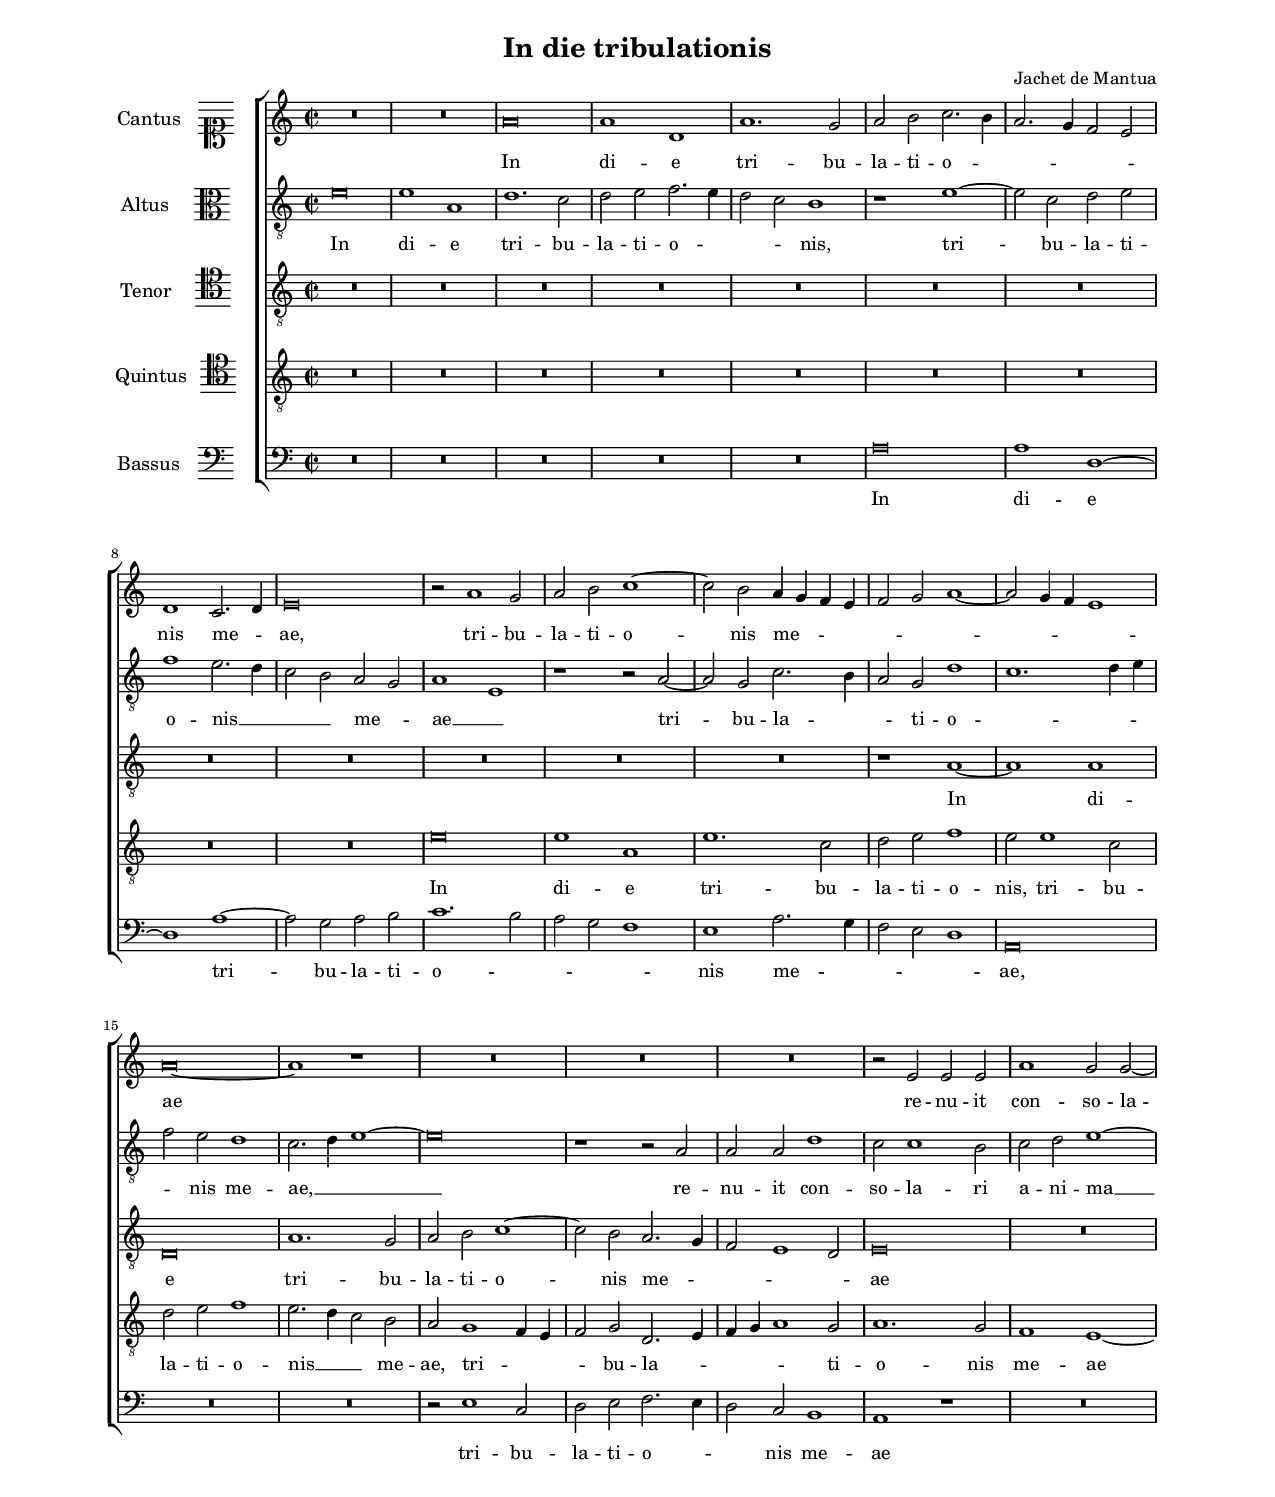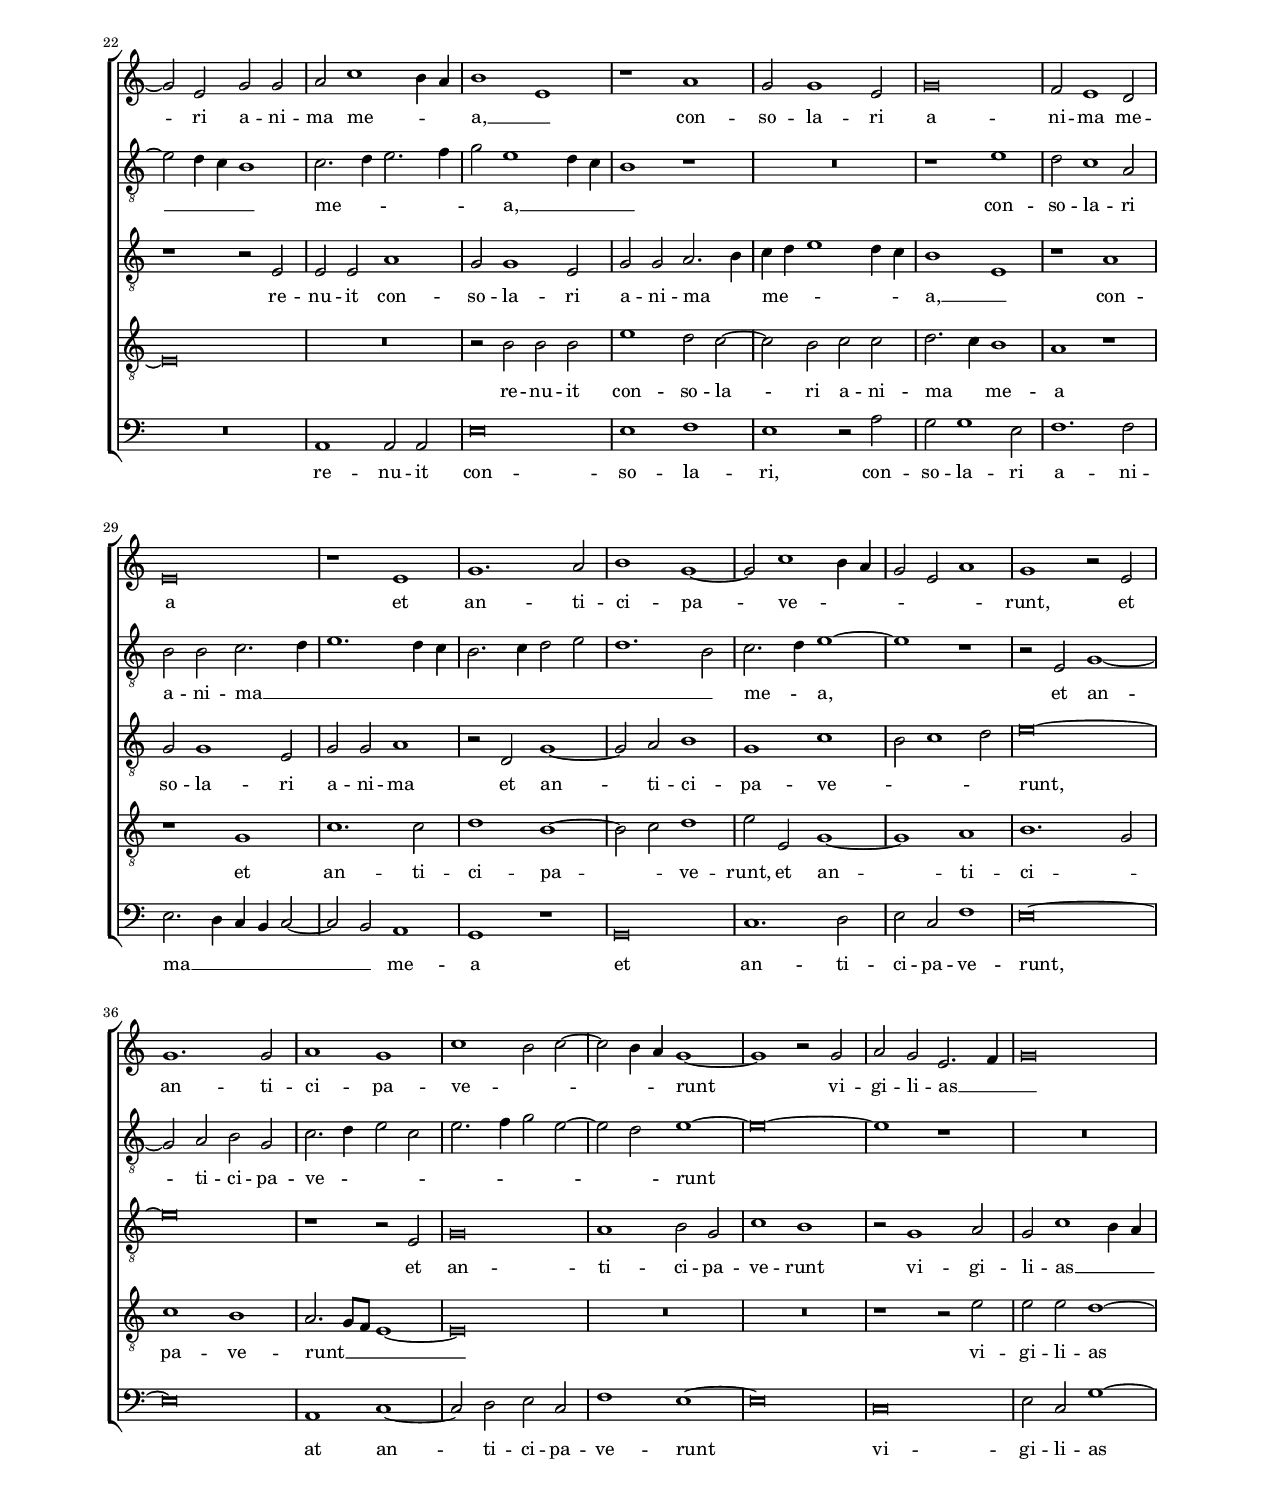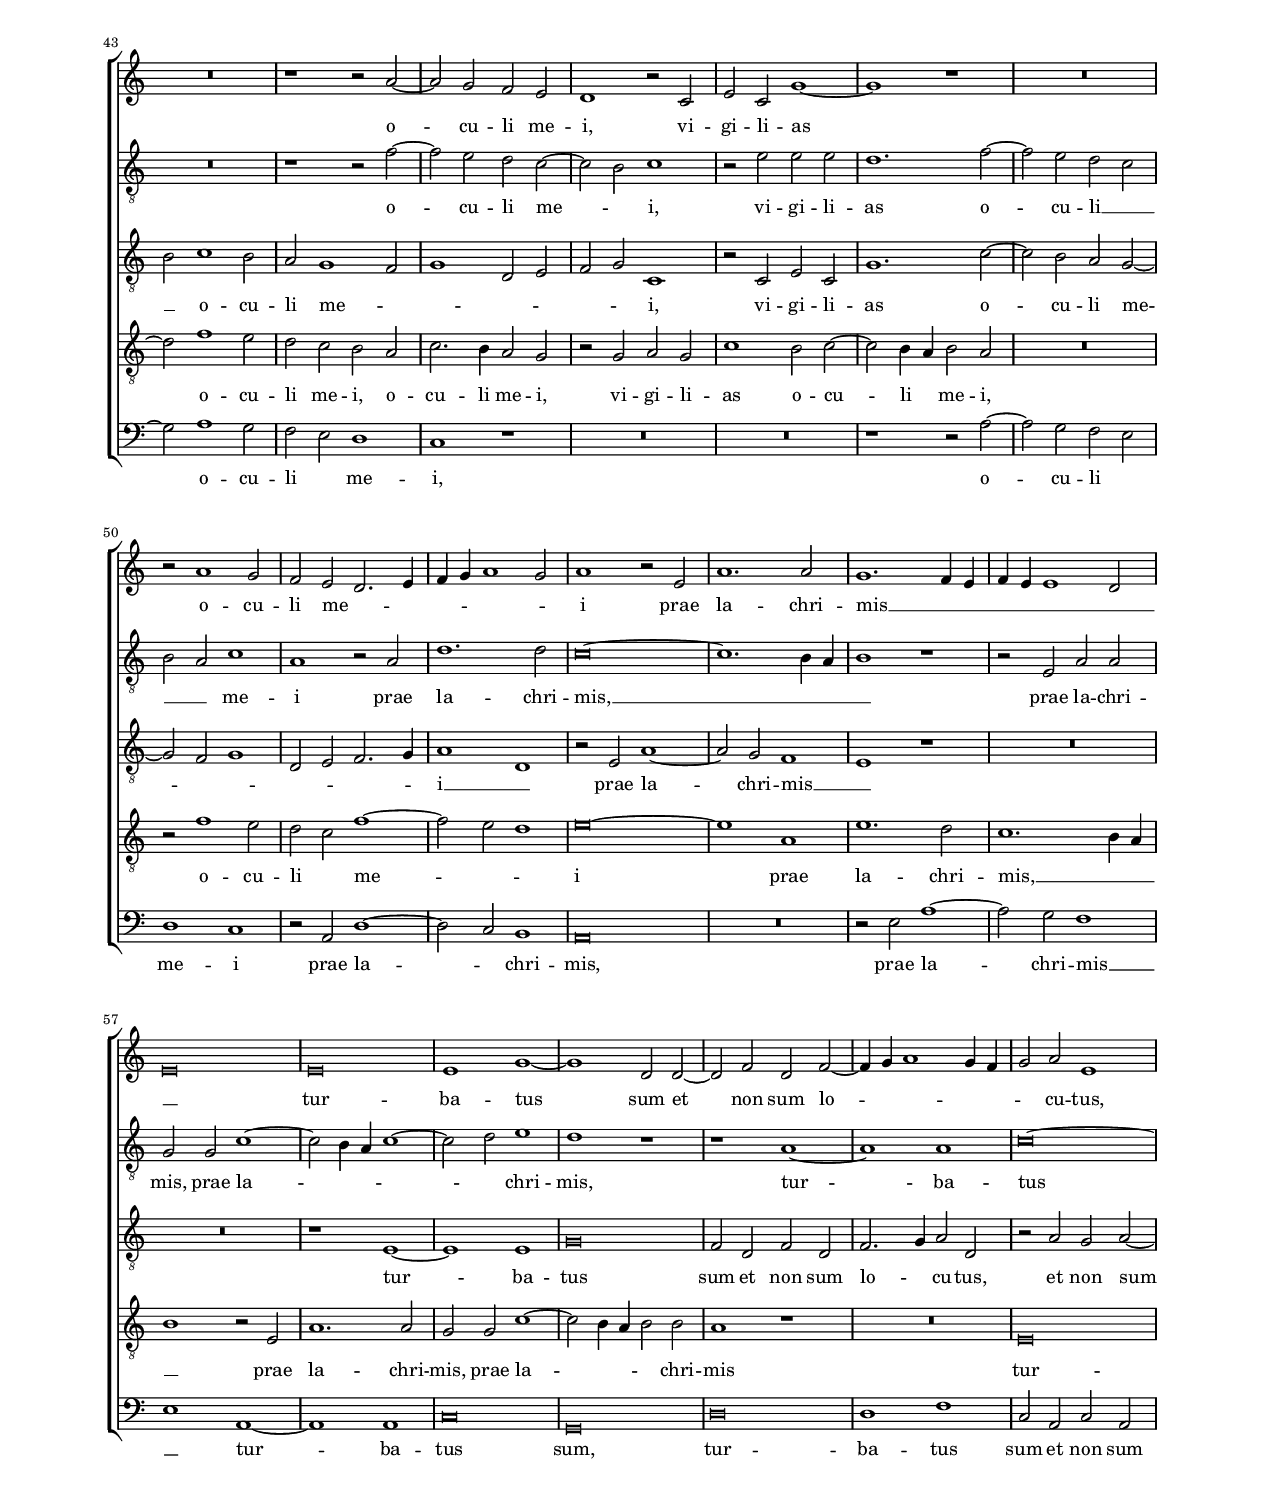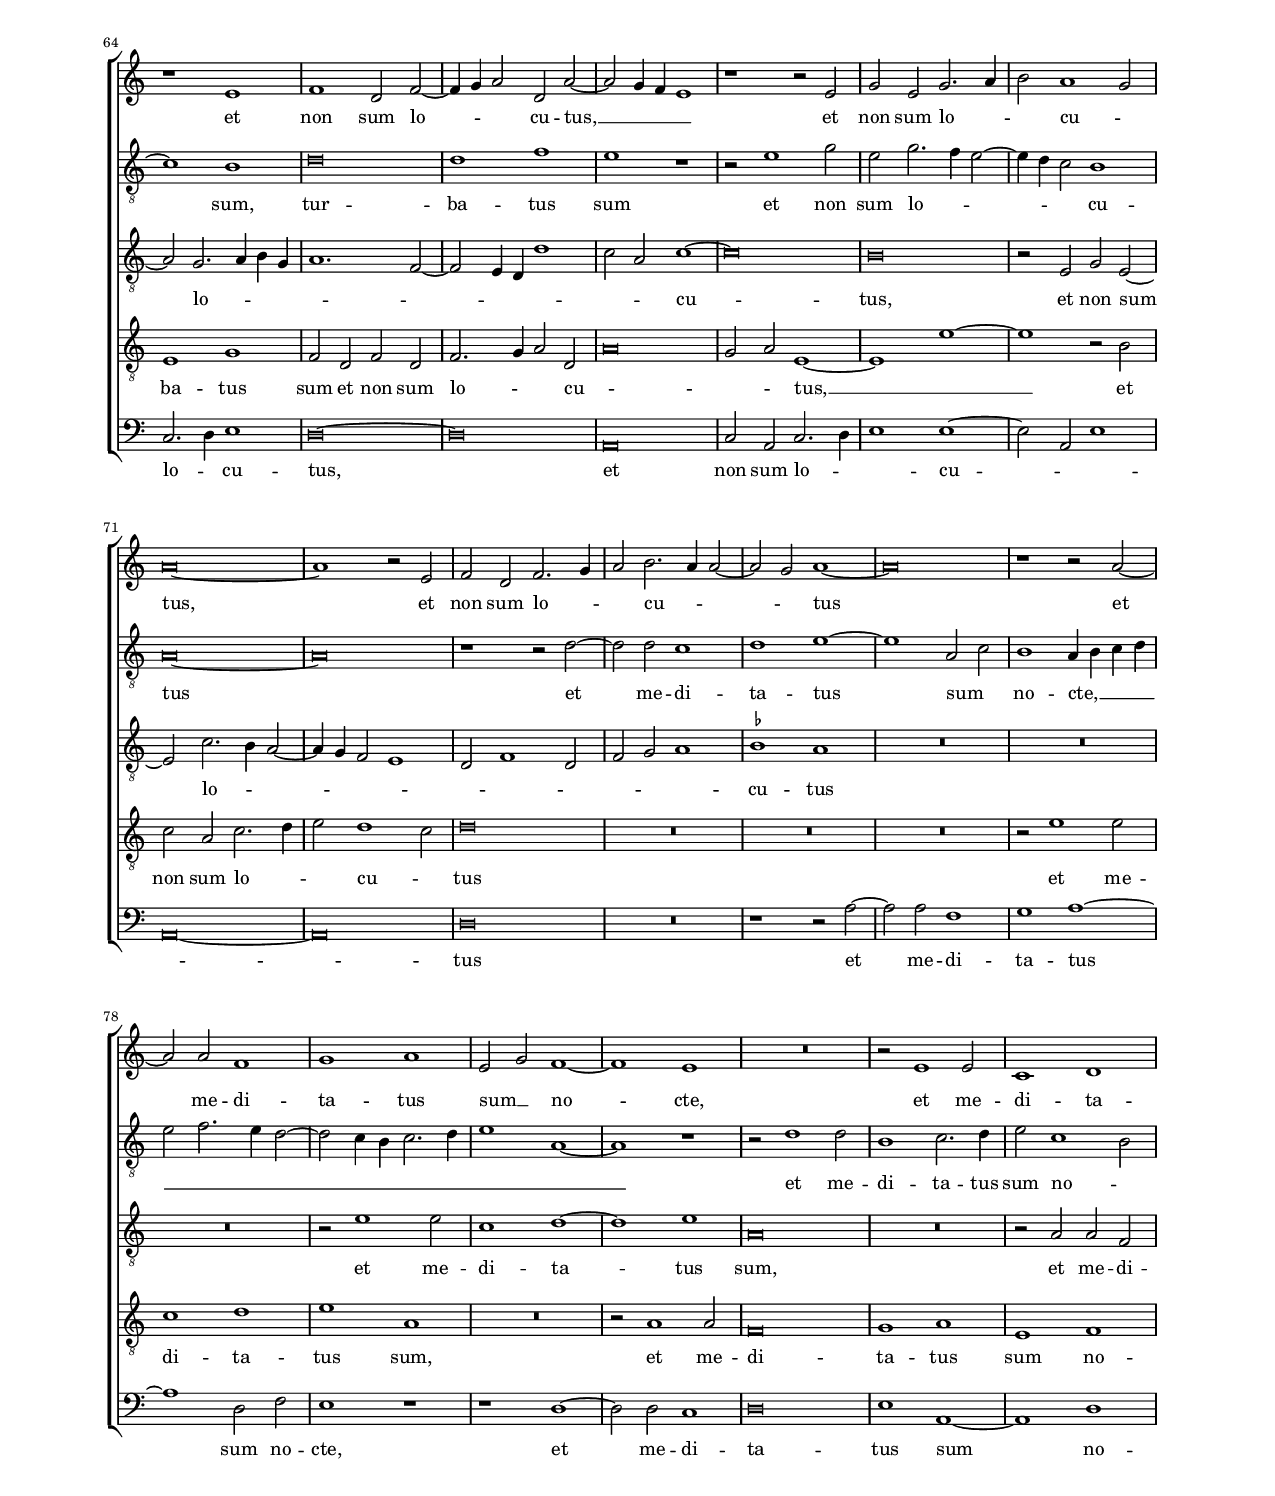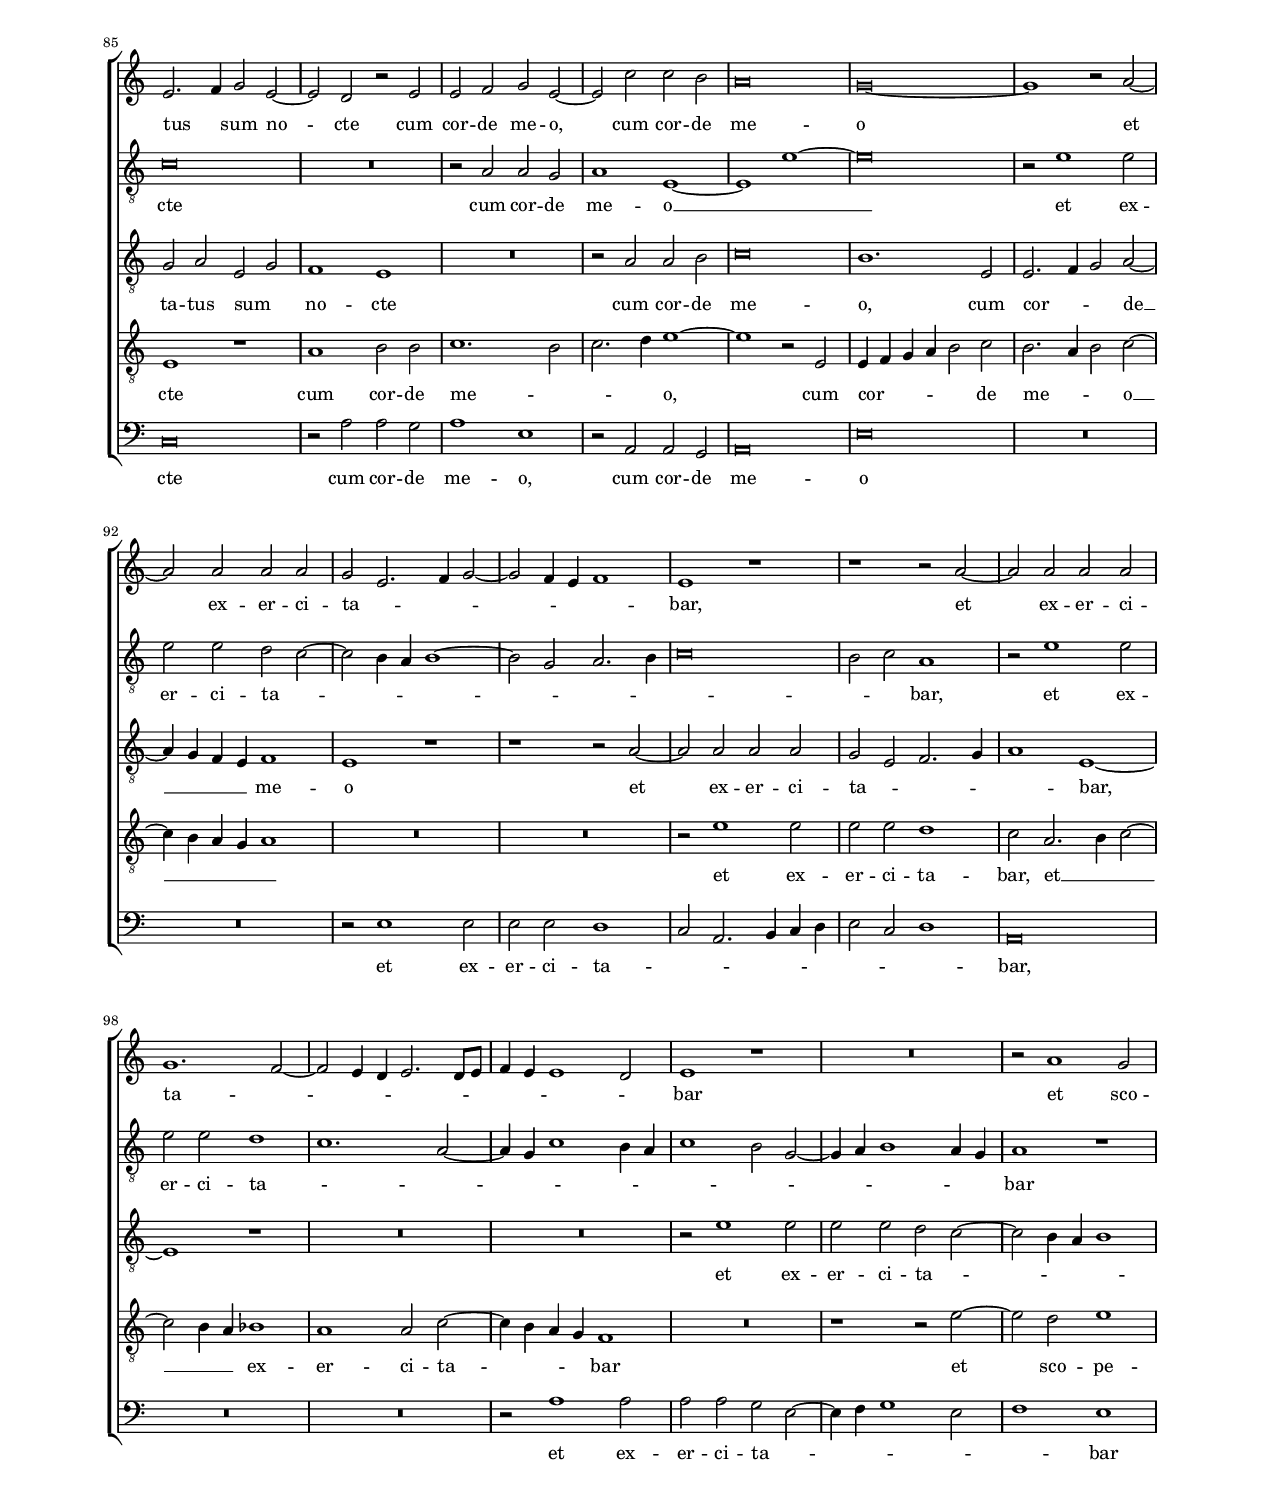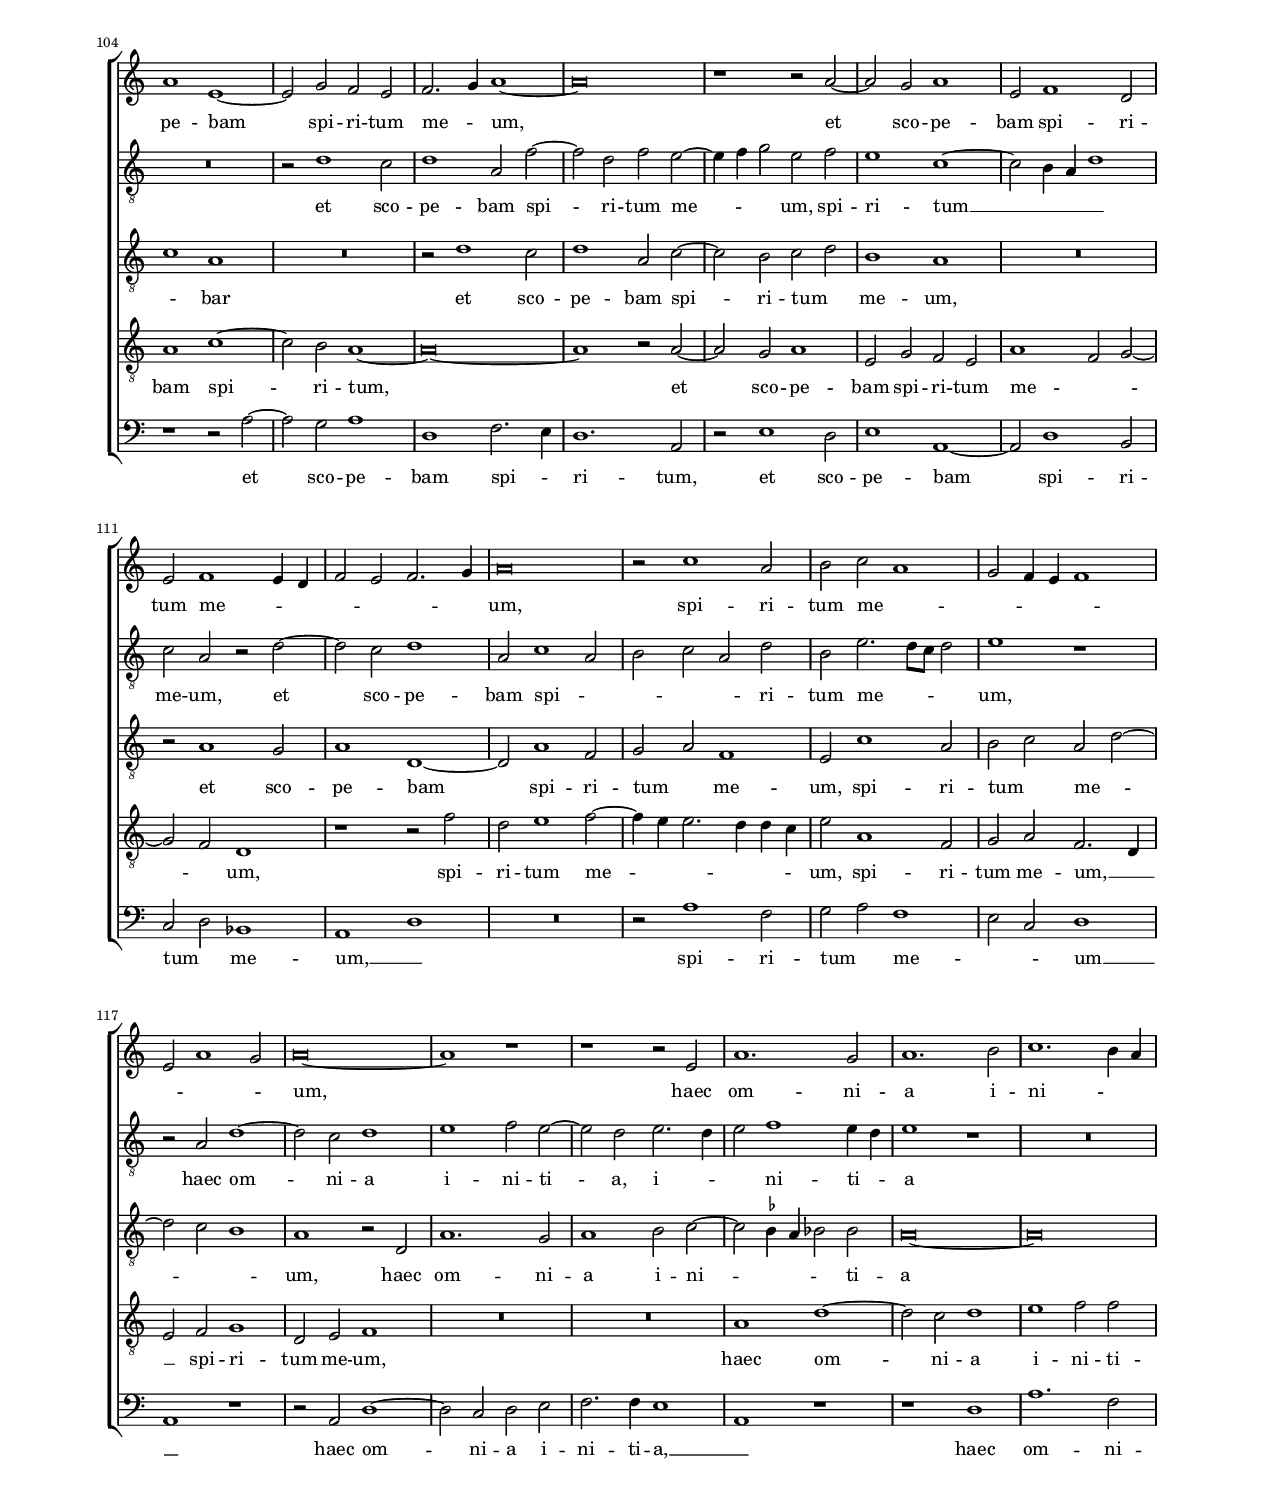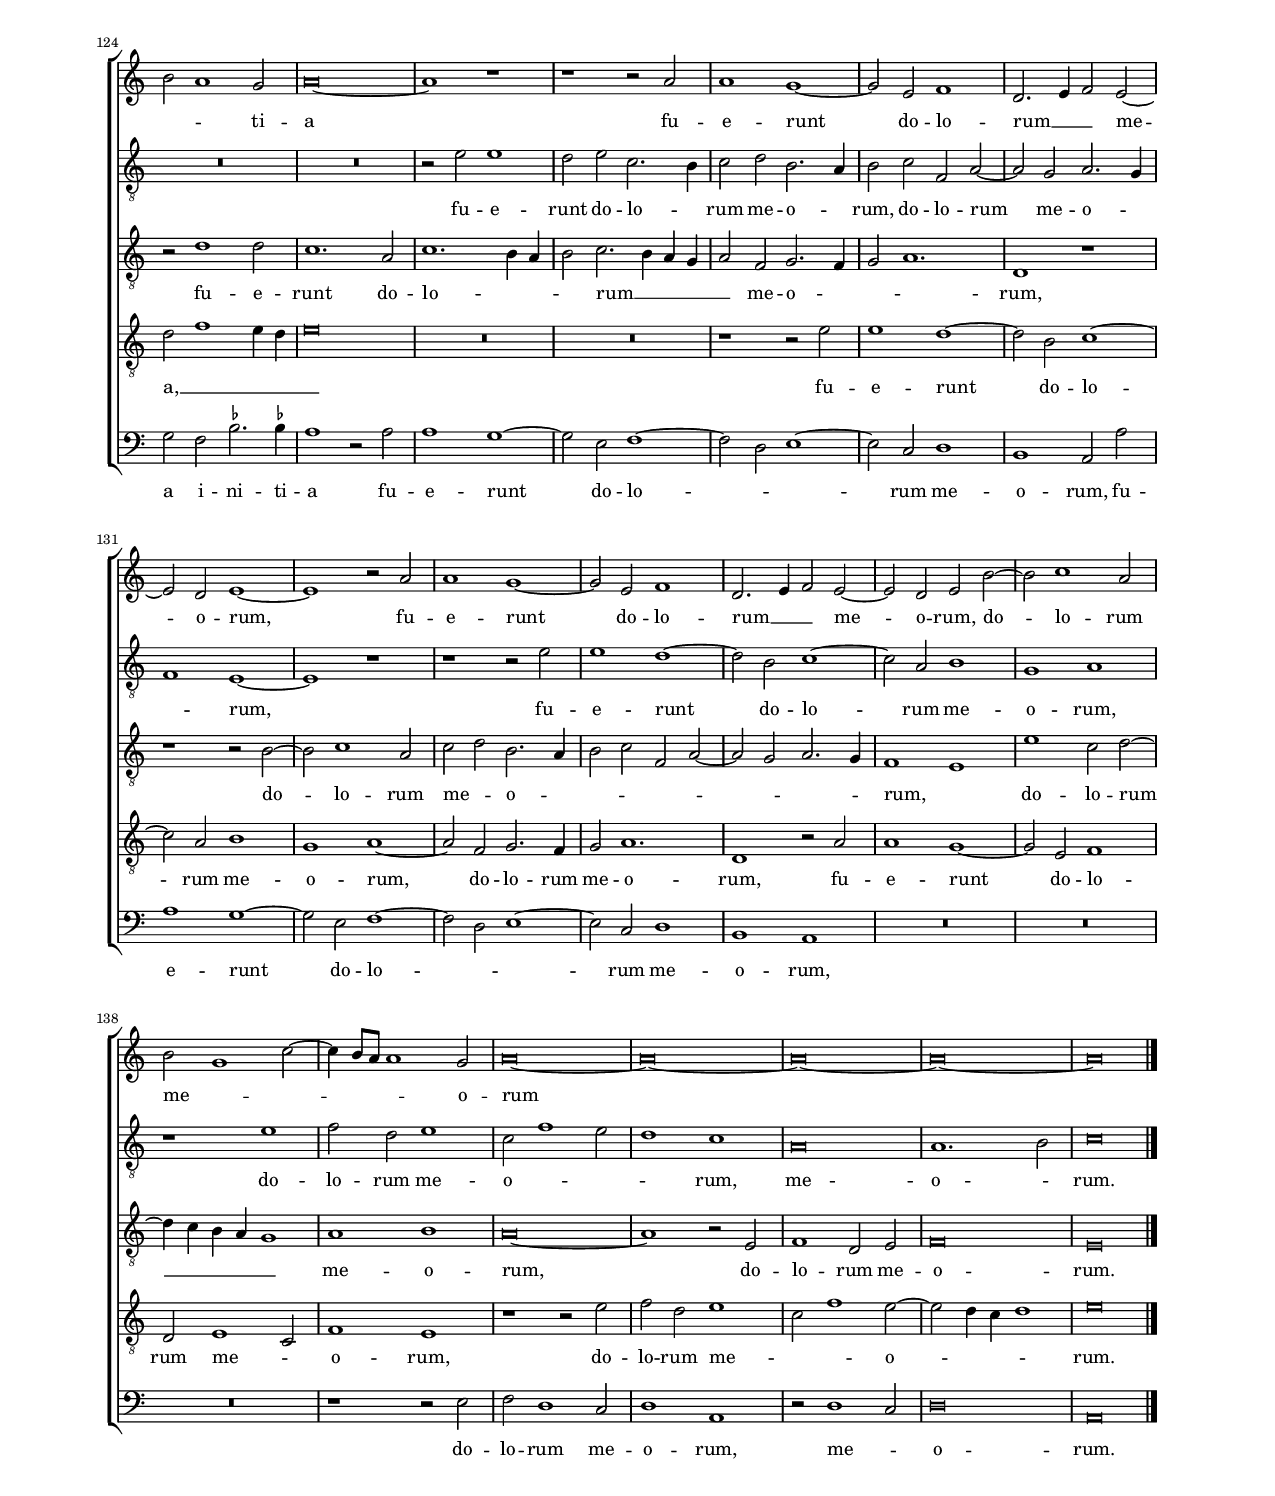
\header
{
  title="In die tribulationis"
  composer="Jachet de Mantua"
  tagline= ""
}

\version "2.18.2"
\include "deutsch.ly"
#(set-global-staff-size 15)
#(set-default-paper-size "letter")
#(ly:set-option 'point-and-click #f)

	
\paper
	{
	top-margin = 1.8 \cm
	bottom-margin = 1.8 \cm
	left-margin = 2 \cm
	right-margin = 2 \cm
	ragged-bottom = ##f
	ragged-last-bottom = ##t
	print-page-number = ##f
	system-system-spacing = #'((basic-distance . 17) (minimum-distance . 13) (padding . 6) (strechability . 150))
	systems-per-page = 3
	page-count = 7
%	min-systems-per-page = 3
	markup-system-spacing #'basic-distance = #12
%	print-all-headers = ##t
%	print-first-page-number = ##t
%	first-page-number = 1
	}

	
global = {
	\key c \major
	\time 2/2 \set Score.measureLength = #(ly:make-moment 2/1)
	}

	ficta = { \once \set suggestAccidentals = ##t }
	
	forget = #(define-music-function (parser location music) (ly:music?) #{
		\accidentalStyle forget
		$music
		\accidentalStyle default
		#})
	
	m = \melisma
	me = \melismaEnd



incipitcantus = \markup { \score {
	{
	\set Staff.instrumentName = \markup { \fontsize #1 "Cantus" }
	\key c \major
	\clef soprano
	s4 \bar ""
	}
	\layout  {
	raggedright = ##t
	indent = 1.6 \cm
	line-width = 2.2\cm
	\context { \Staff \remove Time_signature_engraver }
	\override Staff.Clef.Y-extent = #'(0 . 0)
	}} \hspace #1 }
	
      
incipitaltus = \markup { \score {
	{
	\set Staff.instrumentName = \markup { \fontsize #1 "Altus" }
	\key c \major
	\clef alto
	s4 \bar ""
	}
	\layout  {
	raggedright = ##t
	indent = 1.6 \cm
	line-width = 2.2\cm
	\context { \Staff \remove Time_signature_engraver }
	\override Staff.Clef.Y-extent = #'(0 . 0)
	}} \hspace #1 }


incipittenor = \markup { \score {
	{
	\set Staff.instrumentName = \markup { \fontsize #1 "Tenor" }
	\key c \major
	\clef tenor
	s4 \bar ""
	}
	\layout  {
	raggedright = ##t
	indent = 1.6 \cm
	line-width = 2.2\cm
	\context { \Staff \remove Time_signature_engraver }
	\override Staff.Clef.Y-extent = #'(0 . 0)
	}} \hspace #1 }
      
      
incipitquintus = \markup { \score {
	{
	\set Staff.instrumentName = \markup { \fontsize #1 "Quintus" }
	\key c \major
	\clef tenor
	s4 \bar ""
	}
	\layout  {
	raggedright = ##t
	indent = 1.6 \cm
	line-width = 2.2\cm
	\context { \Staff \remove Time_signature_engraver }
	\override Staff.Clef.Y-extent = #'(0 . 0)
	}} \hspace #1 }
      
      
incipitbassus = \markup { \score {
	{
	\set Staff.instrumentName = \markup { \fontsize #1 "Bassus" }
	\key c \major
	\clef bass
	s4 \bar ""
	}
	\layout  {
	raggedright = ##t
	indent = 1.6 \cm
	line-width = 2.2\cm
	\context { \Staff \remove Time_signature_engraver }
	\override Staff.Clef.Y-extent = #'(0 . 0)
	}} \hspace #1 }


cantus =  \relative c''
	{
	R\breve
	R\breve
	a\breve
	a1 d,
%5
	a'1. g2 |
	a2 h c2. h4
	a2. g4 f2 e
	d1 c2. d4
	e\breve
%10
	r2 a1 g2 |
	a2 h c1~
	c2 h a4 g f e
	f2 g a1~
	a2 g4 f e1
%15
	a\breve~ |
	a1 r
	R\breve
	R\breve
	R\breve
%20
	r2 e e e |
	a1 g2 g~
	g2 e g g
	a2 c1 h4 a
	h1 e,
%25
	r1 a |
	g2 g1 e2
	g\breve
	f2 e1 d2
	e\breve
%30
	r1 e |
	g1. a2
	h1 g~
	g2 c1 h4 a
	g2 e a1
%35
	g1 r2 e |
	g1. g2
	a1 g
	c1 h2 c~
	c2 h4 a g1~
%40
	g1 r2 g |
	a2 g e2. f4
	g\breve
	R\breve
	r1 r2 a~
%45
	a2 g f e |
	d1 r2 c
	e2 c g'1~
	g1 r
	R\breve
%50
	r2 a1 g2 |
	f2 e d2. e4
	f4 g a1 g2
	a1 r2 e
	a1. a2
%55
	g1. f4 e |
	f4 e e1 d2
	e\breve
	e\breve
	e1 g~
%60
	g1 d2 d~ |
	d2 f d f~
	f4 g a1 g4 f
	g2 a e1
	r1 e
%65
	f1 d2 f~ |
	f4 g a2 d, a'~
	a2 g4 f e1
	r1 r2 e
	g2 e g2. a4
%70
	h2 a1 g2 |
	a\breve~
	a1 r2 e
	f2 d f2. g4
	a2 h2. a4 a2~
%75
	a2 g a1~ |
	a\breve
	r1 r2 a~
	a2 a f1
	g1 a
%80
	e2 g f1~ |
	f1 e
	R\breve
	r2 e1 e2
	c1 d
%85
	e2. f4 g2 e~ |
	e2 d r e
	e2 f g e~
	e2 c' c h
	a\breve
%90
	g\breve~ |
	g1 r2 a~
	a2 a a a
	g2 e2. f4 g2~
	g2 f4 e f1
%95
	e1 r |
	r1 r2 a~
	a2 a a a
	g1. f2~
	f2 e4 d e2. d8 e
%100
	f4 e e1 d2 |
	e1 r
	R\breve
	r2 a1 g2
	a1 e~
%105
	e2 g f e |
	f2. g4 a1~
	a\breve
	r1 r2 a~
	a2 g a1
%110
	e2 f1 d2 |
	e2 f1 e4 d
	f2 e f2. g4
	a\breve
	r2 c1 a2
%115
	h2 c a1 |
	g2 f4 e f1
	e2 a1 g2
	a\breve~
	a1 r
%120
	r1 r2 e |
	a1. g2
	a1. h2
	c1. h4 a
	h2 a1 g2
%125
	a\breve~ |
	a1 r
	r1 r2 a
	a1 g~
	g2 e f1
%130
	d2. e4 f2 e~ |
	e2 d e1~
	e1 r2 a
	a1 g~
	g2 e f1
%135
	d2. e4 f2 e~ |
	e2 d e h'~
	h2 c1 a2
	h2 g1 c2~
	c4 h8 a a1 g2
%140
	a\breve~
	a\breve~
	a\breve~
	a\breve~
	a\breve \bar "|." |
	}


altus =  \relative c'
        {
	e\breve
	e1 a,
	d1. c2
	d2 e f2. e4
%5
	d2 c h1 |
	r1 e~
	e2 c d e
	f1 e2. d4
	c2 h a g
%10
	a1 e |
	r1 r2 a~
	a2 g c2. h4
	a2 g d'1
	c1. d4 e
%15
	f2 e d1 |
	c2. d4 e1~
	e\breve
	r1 r2 a,
	a2 a d1
%20
	c2 c1 h2 |
	c2 d e1~
	e2 d4 c h1
	c2. d4 e2. f4
	g2 e1 d4 c
%25
	h1 r |
	R\breve
	r1 e
	d2 c1 a2
	h2 h c2. d4
%30
	e1. d4 c |
	h2. c4 d2 e
	d1. h2
	c2. d4 e1~
	e1 r
%35
	r2 e, g1~ |
	g2 a h g
	c2. d4 e2 c
	e2. f4 g2 e~
	e2 d e1~
%40
	e\breve~ |
	e1 r
	R\breve
	R\breve
	r1 r2 f~
%45
	f2 e d c~ |
	c2 h c1
	r2 e e e
	d1. f2~
	f2 e d c
%50
	h2 a c1 |
	a1 r2 a
	d1. d2
	c\breve~
	c1. h4 a
%55
	h1 r |
	r2 e, a a
	g2 g c1~
	c2 h4 a c1~
	c2 d e1
%60
	d1 r |
	r1 a~
	a1 a
	c\breve~
	c1 h
%65
	d\breve |
	d1 f
	e1 r
	r2 e1 g2
	e2 g2. f4 e2~
%70
	e4 d c2 h1 |
	a\breve~
	a\breve
	r1 r2 d~
	d2 d c1
%75
	d1 e~ |
	e1 a,2 c
	h1 a4 h c d
	e2 f2. e4 d2~
	d2 c4 h c2. d4
%80
	e1 a,~ |
	a1 r
	r2 d1 d2
	h1 c2. d4
	e2 c1 h2
%85
	c\breve |
	R\breve
	r2 a a g
	a1 e~
	e1 e'~
%90
	e\breve |
	r2 e1 e2
	e2 e d c~
	c2 h4 a h1~
	h2 g a2. h4
%95
	c\breve |
	h2 c a1
	r2 e'1 e2
	e2 e d1
	c1. a2~
%100
	a4 g c1 h4 a |
	c1 h2 g~
	g4 a h1 a4 g
	a1 r
	R\breve
%105
	r2 d1 c2 |
	d1 a2 f'~
	f2 d f e~
	e4 f g2 e f
	e1 c~
%110
	c2 h4 a d1 |
	c2 a r d~
	d2 c d1
	a2 c1 a2
	h2 c a d
%115
	h2 e2. d8 c d2 |
	e1 r
	r2 a, d1~
	d2 c d1
	e1 f2 e~
%120
	e2 d e2. d4 |
	e2 f1 e4 d
	e1 r
	R\breve
	R\breve
%125
	R\breve |
	r2 e e1
	d2 e c2. h4
	c2 d h2. a4
	h2 c f, a~
%130
	a2 g a2. g4 |
	f1 e~
	e1 r
	r1 r2 e'
	e1 d~
%135
	d2 h c1~ |
	c2 a h1
	g1 a
	r1 e'
	f2 d e1
%140
	c2 f1 e2 |
	d1 c
	a\breve
	a1. h2
	c\breve |
	}


tenor =  \relative c'
	{
	R\breve
	R\breve
	R\breve
	R\breve
%5
	R\breve
	R\breve
	R\breve
	R\breve
	R\breve
%10
	R\breve
	R\breve
	R\breve
	r1 a~
	a1 a
%15
	d,\breve |
	a'1. g2
	a2 h c1~
	c2 h a2. g4
	f2 e1 d2
%20
	e\breve |
	R\breve
	r1 r2 e
	e2 e a1
	g2 g1 e2
%25
	g2 g a2. h4 |
	c4 d e1 d4 c
	h1 e,
	r1 a
	g2 g1 e2
%30
	g2 g a1 |
	r2 d, g1~
	g2 a h1
	g1 c
	h2 c1 d2
%35
	e\breve~ |
	e\breve
	r1 r2 e,
	g\breve
	a1 h2 g
%40
	c1 h |
	r2 g1 a2
	g2 c1 h4 a
	h2 c1 h2
	a2 g1 f2
%45
	g1 d2 e |
	f2 g c,1
	r2 c e c
	g'1. c2~
	c2 h a g~
%50
	g2 f g1 |
	d2 e f2. g4
	a1 d,
	r2 e a1~
	a2 g f1
%55
	e1 r |
	R\breve
	R\breve
	r1 e~
	e1 e
%60
	g\breve
	f2 d f d
	f2. g4 a2 d,
	r2 a' g a~
	a2 g2. a4 h g
%65
	a1. f2~ |
	f2 e4 d d'1
	c2 a c1~
	c\breve
	h\breve
%70
	r2 e, g e~ |
	e2 c'2. h4 a2~
	a4 g f2 e1
	d2 f1 d2
	f2 g a1
%75
	\ficta b1 a |
	R\breve
	R\breve
	R\breve
	r2 e'1 e2
%80
	c1 d~ |
	d1 e
	a,\breve
	R\breve
	r2 a a f
%85
	g2 a e2 g |
	f1 e
	R\breve
	r2 a a h
	c\breve
%90
	h1. e,2 |
	e2. f4 g2 a~
	a4 g f e f1
	e1 r
	r1 r2 a~
%95
	a2 a a a |
	g2 e f2. g4
	a1 e~
	e1 r
	R\breve
%100
	R\breve |
	r2 e'1 e2
	e2 e d c~
	c2 h4 a h1
	c1 a
%105
	R\breve |
	r2 d1 c2
	d1 a2 c~
	c2 h c d
	h1 a
%110
	R\breve |
	r2 a1 g2
	a1 d,~
	d2 a'1 f2
	g2 a f1
%115
	e2 c'1 a2 |
	h2 c a d~
	d2 c h1
	a1 r2 d,
	a'1. g2
%120
	a1 h2 c~ |
	c2 \ficta b4 a b!2 b
	a\breve~
	a\breve
	r2 d1 d2
%125
	c1. a2 |
	c1. h4 a
	h2 c2. h4 a g
	a2 f g2. f4
	g2 a1.
%130
	d,1 r |
	r1 r2 h'~
	h2 c1 a2
	c2 d h2. a4
	h2 c f, a~
%135
	a2 g a2. g4 |
	f1 e
	e'1 c2 d~
	d4 c h a g1
	a1 h
%140
	a\breve~ |
	a1 r2 e
	f1 d2 e
	f\breve
	e\breve |
	}

	
quintus  =  \relative c'
	{
	R\breve
	R\breve
	R\breve
	R\breve
%5
	R\breve |
	R\breve
	R\breve
	R\breve
	R\breve
%10
	e\breve |
	e1 a,
	e'1. c2
	d2 e f1
	e2 e1 c2
%15
	d2 e f1 |
	e2. d4 c2 h
	a2 g1 f4 e
	f2 g d2. e4
	f4 g a1 g2
%20
	a1. g2 |
	f1 e~
	e\breve
	R\breve
	r2 h' h h
%25
	e1 d2 c~ |
	c2 h c c
	d2. c4 h1
	a1 r
	r1 g
%30
	c1. c2 |
	d1 h~
	h2 c d1
	e2 e, g1~
	g1 a
%35
	h1. g2 |
	c1 h
	a2. g8 f e1~
	e\breve
	R\breve
%40
	R\breve |
	r1 r2 e'
	e2 e d1~
	d2 f1 e2
	d2 c h a
%45
	c2. h4 a2 g |
	r2 g a g
	c1 h2 c~
	c2 h4 a h2 a
	R\breve
%50
	r2 f'1 e2 |
	d2 c f1~
	f2 e d1
	e\breve~
	e1 a,
%55
	e'1. d2 |
	c1. h4 a
	h1 r2 e,
	a1. a2
	g2 g c1~
%60
	c2 h4 a h2 h |
	a1 r
	R\breve
	e\breve
	e1 g
%65
	f2 d f d |
	f2. g4 a2 d,
	a'\breve
	g2 a e1~
	e1 e'~
%70
	e1 r2 h |
	c2 a c2. d4
	e2 d1 c2
	d\breve
	R\breve
%75
	R\breve |
	R\breve
	r2 e1 e2
	c1 d
	e1 a,
%80
	R\breve |
	r2 a1 a2
	f\breve
	g1 a
	e1 f
%85
	e1 r |
	a1 h2 h
	c1. h2
	c2. d4 e1~
	e1 r2 e,
%90
	e4 f g a h2 c |
	h2. a4 h2 c~
	c4 h a g a1
	R\breve
	R\breve
%95
	r2 e'1 e2 |
	e2 e d1
	c2 a2. h4 c2~
	c2 h4 a b1
	a1 a2 c~
%100
	c4 h a g f1 |
	R\breve
	r1 r2 e'~
	e2 d e1
	a,1 c~
%105
	c2 h a1~ |
	a\breve~
	a1 r2 a~
	a2 g a1
	e2 g f e
%110
	a1 f2 g~ |
	g2 f d1
	r1 r2 f'
	d2 e1 f2~
	f4 e e2. d4 d c
%115
	e2 a,1 f2 |
	g2 a f2. d4
	e2 f g1
	d2 e f1 |
	R\breve
%120
	R\breve |
	a1 d~
	d2 c d1
	e1 f2 f
	d2 f1 e4 d
%125
	e\breve |
	R\breve
	R\breve
	r1 r2 e
	e1 d~
%130
	d2 h c1~ |
	c2 a h1
	g1 a~
	a2 f g2. f4
	g2 a1.
%135
	d,1 r2 a' |
	a1 g~
	g2 e f1
	d2 e1 c2
	f1 e
%140
	r1 r2 e' |
	f2 d e1
	c2 f1 e2~
	e2 d4 c d1
	e\breve
	}


bassus  =  \relative c
	{
	R\breve
	R\breve
	R\breve
	R\breve
%5
	R\breve
	a'\breve
	a1 d,~
	d1 a'~
	a2 g a h
%10
	c1. h2 |
	a2 g f1
	e1 a2. g4
	f2 e d1
	a\breve
%15
	R\breve |
	R\breve
	r2 e'1 c2
	d2 e f2. e4
	d2 c h1
%20
	a1 r |
	R\breve
	R\breve
	a1 a2 a
	e'\breve
%25
	e1 f |
	e1 r2 a
	g2 g1 e2
	f1. f2
	e2. d4 c h c2~
%30
	c2 h a1 |
	g1 r
	g\breve
	c1. d2
	e2 c f1
%35
	e\breve~ |
	e\breve
	a,1 c~
	c2 d e c
	f1 e~
%40
	e\breve |
	c\breve
	e2 c g'1~
	g2 a1 g2
	f2 e d1
%45
	c1 r  |
	R\breve
	R\breve
	r1 r2 a'~
	a2 g f e
%50
	d1 c |
	r2 a d1~
	d2 c h1
	a\breve
	R\breve
%55
	r2 e' a1~ |
	a2 g f1
	e1 a,~
	a1 a
	c\breve
%60
	g\breve |
	d'\breve
	d1 f
	c2 a c a
	c2. d4 e1
%65
	d\breve~ |
	d\breve
	a\breve
	c2 a c2. d4
	e1 e~
%70
	e2 a, e'1 |
	a,\breve~
	a\breve
	d\breve
	R\breve
%75
	r1 r2 a'~ |
	a2 a f1
	g1 a~
	a1 d,2 f
	e1 r
%80
	r1 d~ |
	d2 d c1
	d\breve
	e1 a,~
	a1 d
%85
	c\breve |
	r2 a' a g
	a1 e
	r2 a, a g
	a\breve
%90
	e'\breve |
	R\breve
	R\breve
	r2 e1 e2
	e2 e d1
%95
	c2 a2. h4 c d |
	e2 c d1
	a\breve
	R\breve
	R\breve
%100
	r2 a'1 a2 |
	a2 a g e~
	e4 f g1 e2
	f1 e
	r1 r2 a~
%105
	a2 g a1 |
	d,1 f2. e4
	d1. a2
	r2 e'1 d2
	e1 a,~
%110
	a2 d1 h2 |
	c2 d b1
	a1 d
	R\breve
	r2 a'1 f2
%115
	g2 a f1 |
	e2 c d1
	a1 r
	r2 a d1~
	d2 c d e
%120
	f2. f4 e1 |
	a,1 r
	r1 d
	a'1. f2
	g2 f \ficta b2. \ficta b!4
%125
	a1 r2 a |
	a1 g~
	g2 e f1~
	f2 d e1~
	e2 c d1
%130
	h1 a2 a' |
	a1 g~
	g2 e f1~
	f2 d e1~
	e2 c d1
%135
	h1 a |
	R\breve
	R\breve
	R\breve
	r1 r2 e'
%140
	f2 d1 c2 |
	d1 a
	r2 d1 c2
	d\breve
	a\breve |
	}

lyricscantus = \lyricmode {
	In di -- e tri -- bu -- la -- ti -- o -- _ _ _ _ _ nis me -- _ ae,
	tri -- bu -- la -- ti -- o -- nis me -- _ _ _ _ _ _ _ _ _ ae
	re -- nu -- it con -- so -- la -- ri a -- ni -- ma me -- _ _ a, __ _
	con -- so -- la -- ri a -- ni -- ma me -- a
	et an -- ti -- ci -- pa -- ve -- _ _ _ _ _ runt,
	et an -- ti -- ci -- pa -- ve -- _ _ _ _ runt
	vi -- gi -- li -- as __ _ _ o -- cu -- li me -- i,
	vi -- gi -- li -- as o -- cu -- li me -- _ _ _ _ _ _ i
	prae la -- chri -- mis __ _ _ _ _ _ _ _
	tur -- ba -- tus sum
	et non sum lo -- _ _ _ _ _ cu -- tus,
	et non sum lo -- _ _ cu -- tus, __ _ _ _
	et non sum lo -- _ _ cu -- _ tus,
	et non sum lo -- _ _ cu -- _ _ _ tus
	et me -- di -- ta -- tus sum __ _ no -- cte,
	et me -- di -- ta -- tus _ sum no -- cte
	cum cor -- de me -- o,
	cum cor -- de me -- o
	et ex -- er -- ci -- ta -- _ _ _ _ _ _ bar,
	et ex -- er -- ci -- ta -- _ _ _ _ _ _ _ _ _ _ bar
	et sco -- pe -- bam spi -- ri -- tum me -- _ um,
	et sco -- pe -- bam spi -- ri -- tum me -- _ _ _ _ _ _ um,
	spi -- ri -- tum me -- _ _ _ _ _ _ _ _ um,
	haec om -- ni -- a i -- ni -- _ _ _ _ ti -- a
	fu -- e -- runt do -- lo -- rum __ _ _ me -- o -- rum,
	fu -- e -- runt do -- lo -- rum __ _ _ me -- o -- rum,
	do -- lo -- rum me -- _ _ _ _ _ o -- rum
	}


lyricsaltus = \lyricmode {
	In di -- e tri -- bu -- la -- ti -- o -- _ _ _ nis,
	tri -- bu -- la -- ti -- o -- nis __ _ _ _ me -- _ ae __ _
	tri -- bu -- la -- _ _ ti -- o -- _ _ _ _ nis me -- ae, __ _ _
	re -- nu -- it con -- so -- la -- ri a -- ni -- ma __ _ _ _ me -- _ _ _ _ a, __ _ _ _
	con -- so -- la -- ri a -- ni -- ma __ _ _ _ _ _ _ _ _ _ _ me -- _ a,
	et an -- ti -- ci -- pa -- ve -- _ _ _ _ _ _ _ _ runt
	o -- cu -- li me -- _ i,
	vi -- gi -- li -- as o -- cu -- li __ _ _ _ me -- i
	prae la -- chri -- mis, __ _ _ _
	prae la -- chri -- mis,
	prae la -- _ _ _ _ chri -- mis,
	tur -- ba -- tus sum,
	tur -- ba -- tus sum
	et non sum lo -- _ _ _ _ cu -- tus
	et me -- di -- ta -- tus sum _ no -- cte, __ _ _ _ _ _ _ _ _ _ _ _ _ _
	et me -- di -- ta -- tus sum no -- _ cte
	cum cor -- de me -- o __ _
	et ex -- er -- ci -- ta -- _ _ _ _ _ _ _ _ _ _ bar,
	et ex -- er -- ci -- ta -- _ _ _ _ _ _ _ _ _ _ _ _ _ bar
	et sco -- pe -- bam spi -- ri -- tum me -- _ _ um,
	spi -- ri -- tum __ _ _ _ me -- um,
	et sco -- pe -- bam spi -- _ _ _ _ ri -- tum me -- _ _ _ um,
	haec om -- ni -- a i -- ni -- ti -- a,
	i -- _ _ ni -- ti -- _ a
	fu -- e -- runt do -- lo -- _ rum me -- o -- _ rum,
	do -- lo -- rum me -- o -- _ _ rum,
	fu -- e -- runt do -- lo -- rum me -- o -- rum,
	do -- lo -- rum me -- o -- _ _ _ rum,
	me -- o -- _ rum.
	}


lyricstenor = \lyricmode {
	In di -- e tri -- bu -- la -- ti -- o -- nis me -- _ _ _ _ ae
	re -- nu -- it con -- so -- la -- ri a -- ni -- ma _ me -- _ _ _ _ a, __ _
	con -- so -- la -- ri a -- ni -- ma
	et an -- ti -- ci -- pa -- ve -- _ _ _ runt,
	et an -- ti -- ci -- pa -- ve -- runt
	vi -- gi -- li -- as __ _ _ _ o -- cu -- li me -- _ _ _ _ _ _ i,
	vi -- gi -- li -- as o -- cu -- li me -- _ _ _ _ _ _ i __ _
	prae la -- chri -- mis __ _
	tur -- ba -- tus sum
	et non sum lo -- _ cu -- tus,
	et non sum lo -- _ _ _ _ _ _ _ _ _ _ cu -- tus,
	et non sum lo -- _ _ _ _ _ _ _ _ _ _ _ cu -- tus
	et me -- di -- ta -- tus sum,
	et me -- di -- ta -- tus sum _ no -- cte
	cum cor -- de me -- o,
	cum cor -- _ _ de __ _ _ _ me -- o
	et ex -- er -- ci -- ta -- _ _ _ _ bar,
	et ex -- er -- ci -- ta -- _ _ _ _ _ bar
	et sco -- pe -- bam spi -- ri -- tum _ me -- um,
	et sco -- pe -- bam spi -- ri -- tum _ me -- um,
	spi -- ri -- tum _ me -- _ _ _ um,
	haec om -- ni -- a i -- ni -- _ _ _ ti -- a
	fu -- e -- runt do -- lo -- _ _ _ rum __ _ _ _ _ me -- o -- _ _ _ rum,
	do -- lo -- rum me -- _ o -- _ _ _ _ _ _ _ _ rum, _
	do -- lo -- rum __ _ _ _ _ me -- o -- rum,
	do -- lo -- rum me -- o -- rum.
	}


lyricsquintus = \lyricmode {
	In di -- e tri -- bu -- la -- ti -- o -- nis,
	tri -- bu -- la -- ti -- o -- nis __ _ _ me -- ae,
	tri -- _ _ _ bu -- la -- _ _ _ _ ti -- o -- nis me -- ae
	re -- nu -- it con -- so -- la -- ri a -- ni -- ma _ me -- a
	et an -- ti -- ci -- pa -- _ ve -- runt,
	et an -- ti -- ci -- _ pa -- ve -- runt __ _ _ _
	vi -- gi -- li -- as o -- cu -- li me -- i,
	o -- cu -- li me -- i,
	vi -- gi -- li -- as o -- cu -- li _ me -- i,
	o -- cu -- li _ me -- _ _ i
	prae la -- chri -- mis, __ _ _ _
	prae la -- chri -- mis,
	prae la -- _ _ _ chri -- mis
	tur -- ba -- tus sum
	et non sum lo -- _ _ cu -- _ _ _ tus, __ _
	et non sum lo -- _ _ cu -- _ tus
	et me -- di -- ta -- tus sum,
	et me -- di -- ta -- tus sum no -- cte
	cum cor -- de me -- _ _ _ o,
	cum cor -- _ _ _ _ de me -- _ _ o __ _ _ _ _
	et ex -- er -- ci -- ta -- bar,
	et __ _ _ _ _ ex -- er -- ci -- ta -- _ _ _ bar
	et sco -- pe -- bam spi -- ri -- tum,
	et sco -- pe -- bam spi -- ri -- tum me -- _ _ _ um,
	spi -- ri -- tum me -- _ _ _ _ _ um,
	spi -- ri -- tum me -- um, __ _ _
	spi -- ri -- tum me -- um,
	haec om -- ni -- a i -- ni -- ti -- a, __ _ _ _ _
	fu -- e -- runt do -- lo -- rum me -- o -- rum,
	do -- lo -- rum me -- o -- rum,
	fu -- e -- runt do -- lo -- rum me -- _ o -- rum,
	do -- lo -- rum me -- _ _ o -- _ _ _ rum.
	}


lyricsbassus = \lyricmode {
	In di -- e tri -- bu -- la -- ti -- o -- _ _ _ _ nis me -- _ _ _ _ ae,
	tri -- bu -- la -- ti -- o -- _ _ nis me -- ae
	re -- nu -- it con -- so -- la -- ri,
	con -- so -- la -- ri a -- ni -- ma __ _ _ _ _ _ me -- a
	et an -- ti -- ci -- pa -- ve -- runt,
	at an -- ti -- ci -- pa -- ve -- runt
	vi -- gi -- li -- as o -- cu -- li _ me -- i,
	o -- cu -- li _ me -- i
	prae la -- _ chri -- mis,
	prae la -- chri -- mis __ _
	tur -- ba -- tus sum,
	tur -- ba -- tus sum
	et non sum lo -- _ cu -- tus,
	et non sum lo -- _ _ cu -- _ _ _ tus
	et me -- di -- ta -- tus sum no -- cte,
	et me -- di -- ta -- tus sum no -- cte
	cum cor -- de me -- o,
	cum cor -- de me -- o
	et ex -- er -- ci -- ta -- _ _ _ _ _ _ _ _ bar,
	et ex -- er -- ci -- ta -- _ _ _ _ _ bar
	et sco -- pe -- bam spi -- _ ri -- tum,
	et sco -- pe -- bam spi -- ri -- tum _ me -- um, __ _
	spi -- ri -- tum _ me -- _ _ um __ _
	haec om -- ni -- a i -- ni -- ti -- a, __ _
	haec om -- ni -- a i -- ni -- ti -- a
	fu -- e -- runt do -- lo -- _ _ rum me -- o -- rum,
	fu -- e -- runt do -- lo -- _ _ rum me -- o -- rum,
	do -- lo -- rum me -- o -- rum,
	me -- _ o -- rum.
	}


\score
{  
  % \transpose {
	\new ChoirStaff \with { \override StaffGrouper.staff-staff-spacing.basic-distance = #12 }
	<<

	\new Staff << \global
	\new Voice="v1" {
		\set Staff.instrumentName=\incipitcantus
%		\set Staff.instrumentName= "S"
		\set Staff.midiInstrument = "reed organ"
		\clef violin
		\cantus }
	\new Lyrics \lyricsto "v1" {\lyricscantus }
	>>


	\new Staff << \global
	\new Voice="v2" {
		\set Staff.instrumentName=\incipitaltus
%		\set Staff.instrumentName= "A"
		\set Staff.midiInstrument = "reed organ"
		\clef "G_8" 
		\altus}
	\new Lyrics \lyricsto "v2" {\lyricsaltus }
	>>


	\new Staff << \global
	\new Voice="v3" {
		\set Staff.instrumentName=\incipittenor
%		\set Staff.instrumentName= "T"
		\set Staff.midiInstrument = "reed organ"
		\clef "G_8"
		\tenor }
	\new Lyrics \lyricsto "v3" {\lyricstenor }
	>>


	\new Staff << \global
	\new Voice="v5" {
		\set Staff.instrumentName=\incipitquintus
%		\set Staff.instrumentName= "Q"
		\set Staff.midiInstrument = "reed organ"
		\clef "G_8"
		\quintus}
	\new Lyrics \lyricsto "v5" {\lyricsquintus }
	>>


	\new Staff << \global
	\new Voice="v4" {
		\set Staff.instrumentName=\incipitbassus
%		\set Staff.instrumentName= "B"
		\set Staff.midiInstrument = "reed organ"
		\clef bass 
		\bassus }
	\new Lyrics \lyricsto "v4" {\lyricsbassus}
	>>

	>>
	% } % transpose

	\layout
	{
	indent = 2.5\cm
	\context { \Lyrics \override VerticalAxisGroup.nonstaff-relatedstaff-spacing.padding = #1.5 }
	\context { \Staff \override TimeSignature.break-visibility = #end-of-line-invisible }
%	\context { \Staff \override InstrumentName.X-offset = #'-25 }
%	\context { \Voice \override Slur.transparent = ##t }
%	\context { \Voice \override AccidentalSuggestion.avoid-slur = #'ignore }
%	\context { \Voice \override AccidentalSuggestion.outside-staff-priority = ##f }
	\context { \Score \override BarNumber.padding = #2 }
	\context { \Voice \override NoteHead.style = #'baroque }
	}
	
\midi
	{
    	\tempo 2 = 90
	}
	
}


% EOF